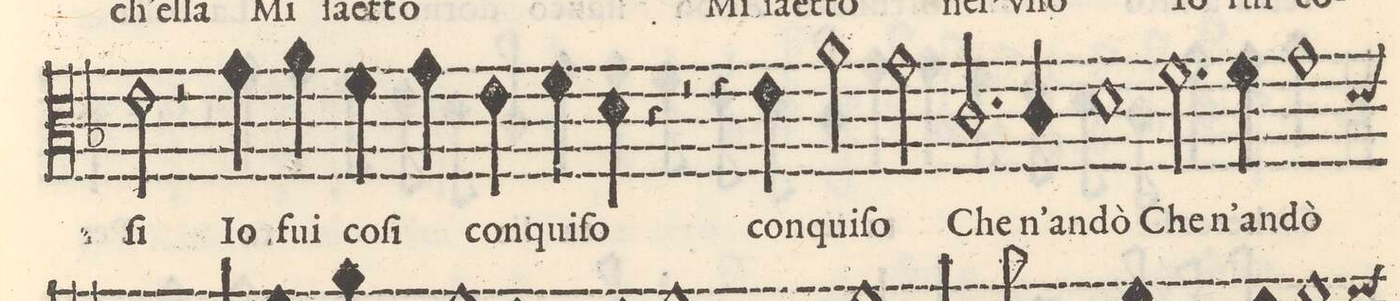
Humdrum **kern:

**kern	**text
*I"TENORE	*
*clefC3	*
*k[b-]	*
*met(C)	*
*M2/1	*
2e\	-ſi
2r	.
4g\	Io
4a\	fui
4f\	co-
4g\	-ſi
=18-	=18-
4e\	con-
4f\	-qui-
4d\	-ſo
4r	.
2r	.
4r	.
4e\	con-
=19-	=19-
2a\	-qui-
2g\	-ſo
2.c/	Che
4c/	n'an-
=20-	=20-
1d	-dò
2.f\	Che-
4f\	-n'an-
=21-	=21-
1g	-dò
*custos:d	*
*-	*-
